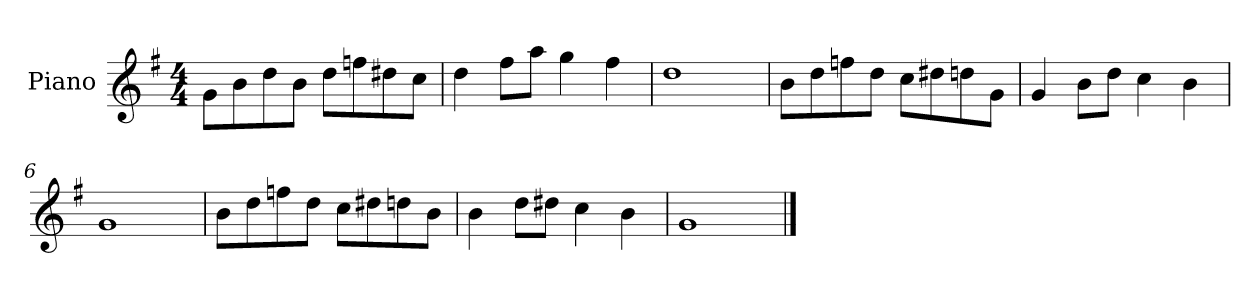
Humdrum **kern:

**kern
*part1
*staff1
*I"Piano
*I'P-no
*clefG2
*k[f#]
*M4/4
*MM90
=1
8g\L
8b\
8dd\
8b\J
8dd\L
8ffn\
8dd#X\
8cc\J
=2
4dd\
8ff#\L
8aa\J
4gg\
4ff#\
=3
1dd
=4
8b\L
8dd\
8ffn\
8dd\J
8cc\L
8dd#X\
8ddn\
8g\J
=5
4g/
8b\L
8dd\J
4cc\
4b\
=6
1g
!!LO:LB:g=z
=7
8b\L
8dd\
8ffn\
8dd\J
8cc\L
8dd#X\
8ddn\
8b\J
=8
4b\
8dd\L
8dd#X\J
4cc\
4b\
=9
1g
==
*-
